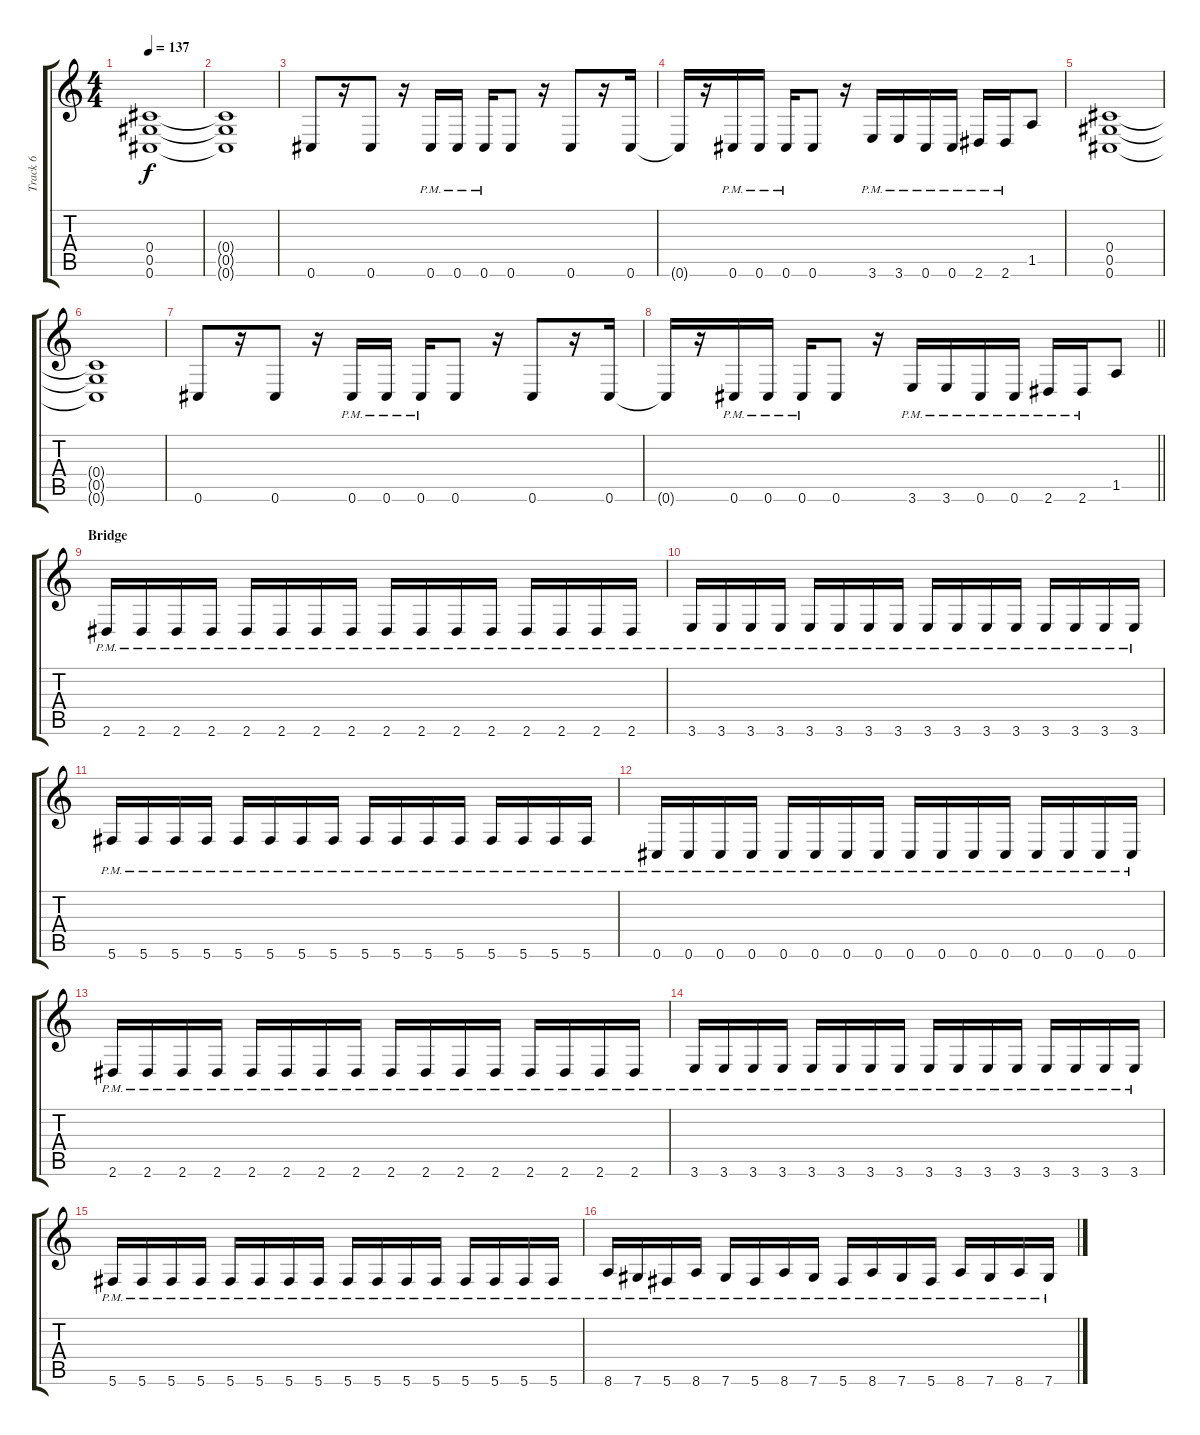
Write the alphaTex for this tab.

\track ("Track 6" "Track 6") {instrument distortionguitar}
\staff {score tabs}
\tuning (Eb4 Bb3 Gb3 Db3 Ab2 Db2) {hide}
\ts (4 4)
\tempo 137
\clef g2
\ks c
(0.4 0.5 0.6).1{dy f} |
(0.4{t} 0.5{t} 0.6{t}).1 |
0.6.8 r.16 0.6.8 r.16 0.6{pm}.16 0.6{pm}.16 0.6{pm}.16 0.6.8 r.16 0.6.8 r.16 0.6.16 |
0.6{t}.16 r.16 0.6{pm}.16 0.6{pm}.16 0.6{pm}.16 0.6.8 r.16 3.6{pm}.16 3.6{pm}.16 0.6{pm}.16 0.6{pm}.16 2.6{pm}.16 2.6{pm}.16 1.5.8 |
(0.4 0.5 0.6).1 |
(0.4{t} 0.5{t} 0.6{t}).1 |
0.6.8 r.16 0.6.8 r.16 0.6{pm}.16 0.6{pm}.16 0.6{pm}.16 0.6.8 r.16 0.6.8 r.16 0.6.16 |
\barLineRight lightlight
0.6{t}.16 r.16 0.6{pm}.16 0.6{pm}.16 0.6{pm}.16 0.6.8 r.16 3.6{pm}.16 3.6{pm}.16 0.6{pm}.16 0.6{pm}.16 2.6{pm}.16 2.6{pm}.16 1.5.8 |
\section ("" "Bridge")
2.6{pm}.16 2.6{pm}.16 2.6{pm}.16 2.6{pm}.16 2.6{pm}.16 2.6{pm}.16 2.6{pm}.16 2.6{pm}.16 2.6{pm}.16 2.6{pm}.16 2.6{pm}.16 2.6{pm}.16 2.6{pm}.16 2.6{pm}.16 2.6{pm}.16 2.6{pm}.16 |
3.6{pm}.16 3.6{pm}.16 3.6{pm}.16 3.6{pm}.16 3.6{pm}.16 3.6{pm}.16 3.6{pm}.16 3.6{pm}.16 3.6{pm}.16 3.6{pm}.16 3.6{pm}.16 3.6{pm}.16 3.6{pm}.16 3.6{pm}.16 3.6{pm}.16 3.6{pm}.16 |
5.6{pm}.16 5.6{pm}.16 5.6{pm}.16 5.6{pm}.16 5.6{pm}.16 5.6{pm}.16 5.6{pm}.16 5.6{pm}.16 5.6{pm}.16 5.6{pm}.16 5.6{pm}.16 5.6{pm}.16 5.6{pm}.16 5.6{pm}.16 5.6{pm}.16 5.6{pm}.16 |
0.6{pm}.16 0.6{pm}.16 0.6{pm}.16 0.6{pm}.16 0.6{pm}.16 0.6{pm}.16 0.6{pm}.16 0.6{pm}.16 0.6{pm}.16 0.6{pm}.16 0.6{pm}.16 0.6{pm}.16 0.6{pm}.16 0.6{pm}.16 0.6{pm}.16 0.6{pm}.16 |
2.6{pm}.16 2.6{pm}.16 2.6{pm}.16 2.6{pm}.16 2.6{pm}.16 2.6{pm}.16 2.6{pm}.16 2.6{pm}.16 2.6{pm}.16 2.6{pm}.16 2.6{pm}.16 2.6{pm}.16 2.6{pm}.16 2.6{pm}.16 2.6{pm}.16 2.6{pm}.16 |
3.6{pm}.16 3.6{pm}.16 3.6{pm}.16 3.6{pm}.16 3.6{pm}.16 3.6{pm}.16 3.6{pm}.16 3.6{pm}.16 3.6{pm}.16 3.6{pm}.16 3.6{pm}.16 3.6{pm}.16 3.6{pm}.16 3.6{pm}.16 3.6{pm}.16 3.6{pm}.16 |
5.6{pm}.16 5.6{pm}.16 5.6{pm}.16 5.6{pm}.16 5.6{pm}.16 5.6{pm}.16 5.6{pm}.16 5.6{pm}.16 5.6{pm}.16 5.6{pm}.16 5.6{pm}.16 5.6{pm}.16 5.6{pm}.16 5.6{pm}.16 5.6{pm}.16 5.6{pm}.16 |
8.6{pm}.16 7.6{pm}.16 5.6{pm}.16 8.6{pm}.16 7.6{pm}.16 5.6{pm}.16 8.6{pm}.16 7.6{pm}.16 5.6{pm}.16 8.6{pm}.16 7.6{pm}.16 5.6{pm}.16 8.6{pm}.16 7.6{pm}.16 8.6{pm}.16 7.6{pm}.16
